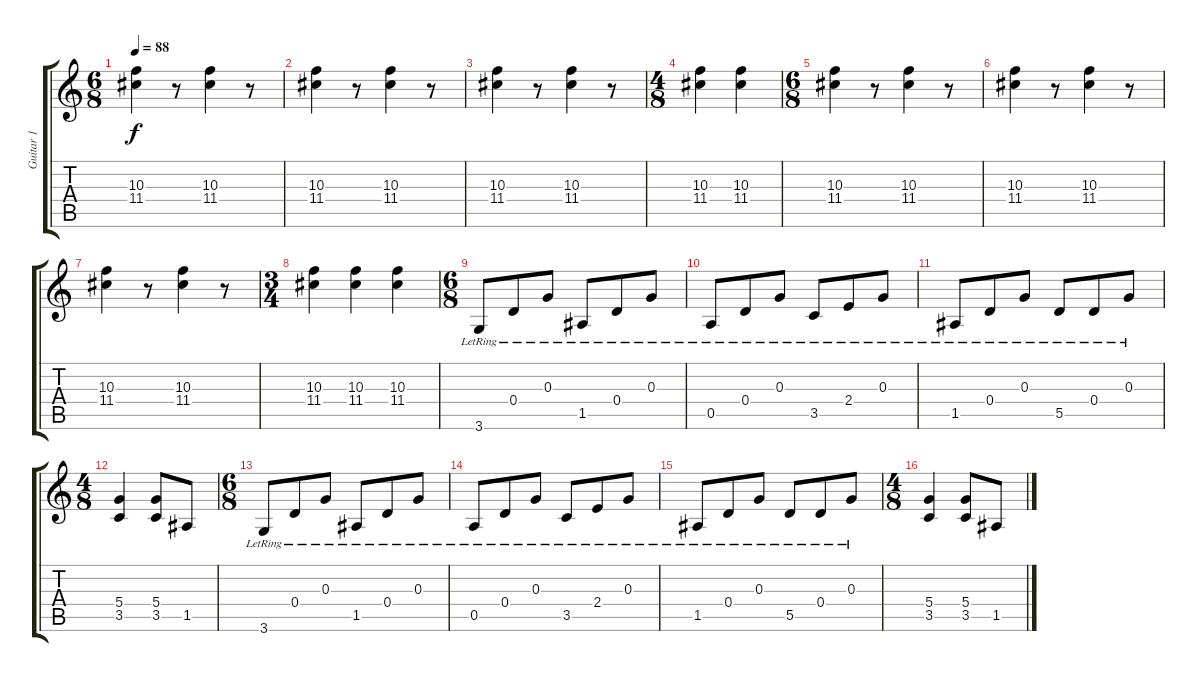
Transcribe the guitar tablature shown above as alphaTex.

\track ("Guitar 1" "Guitar 1") {instrument overdrivenguitar}
\staff {score tabs}
\tuning (E4 B3 G3 D3 A2 E2) {hide}
\ts (6 8)
\tempo 88
\clef g2
\ks c
(10.3 11.4).4{dy f} r.8 (10.3 11.4).4 r.8 |
(10.3 11.4).4 r.8 (10.3 11.4).4 r.8 |
(10.3 11.4).4 r.8 (10.3 11.4).4 r.8 |
\ts (4 8)
(10.3 11.4).4 (10.3 11.4).4 |
\ts (6 8)
(10.3 11.4).4 r.8 (10.3 11.4).4 r.8 |
(10.3 11.4).4 r.8 (10.3 11.4).4 r.8 |
(10.3 11.4).4 r.8 (10.3 11.4).4 r.8 |
\ts (3 4)
(10.3 11.4).4 (10.3 11.4).4 (10.3 11.4).4 |
\ts (6 8)
3.6{lr}.8 0.4{lr}.8 0.3{lr}.8 1.5{lr}.8 0.4{lr}.8 0.3{lr}.8 |
0.5{lr}.8 0.4{lr}.8 0.3{lr}.8 3.5{lr}.8 2.4{lr}.8 0.3{lr}.8 |
1.5{lr}.8 0.4{lr}.8 0.3{lr}.8 5.5{lr}.8 0.4{lr}.8 0.3{lr}.8 |
\ts (4 8)
(5.4 3.5).4 (5.4 3.5).8 1.5.8 |
\ts (6 8)
3.6{lr}.8 0.4{lr}.8 0.3{lr}.8 1.5{lr}.8 0.4{lr}.8 0.3{lr}.8 |
0.5{lr}.8 0.4{lr}.8 0.3{lr}.8 3.5{lr}.8 2.4{lr}.8 0.3{lr}.8 |
1.5{lr}.8 0.4{lr}.8 0.3{lr}.8 5.5{lr}.8 0.4{lr}.8 0.3{lr}.8 |
\ts (4 8)
(5.4 3.5).4 (5.4 3.5).8 1.5.8
